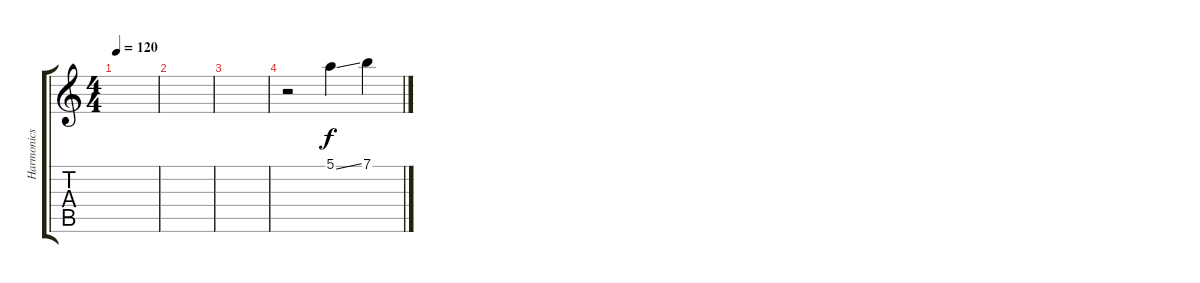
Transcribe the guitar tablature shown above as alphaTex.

\track ("Harmonics" "Harmonics") {instrument guitarharmonics}
\staff {score tabs}
\tuning (E4 B3 G3 D3 A2 E2) {hide}
\ts (4 4)
\tempo 120
\clef g2
\ks c
|
|
|
r.2 5.1{ss}.4 7.1.4
